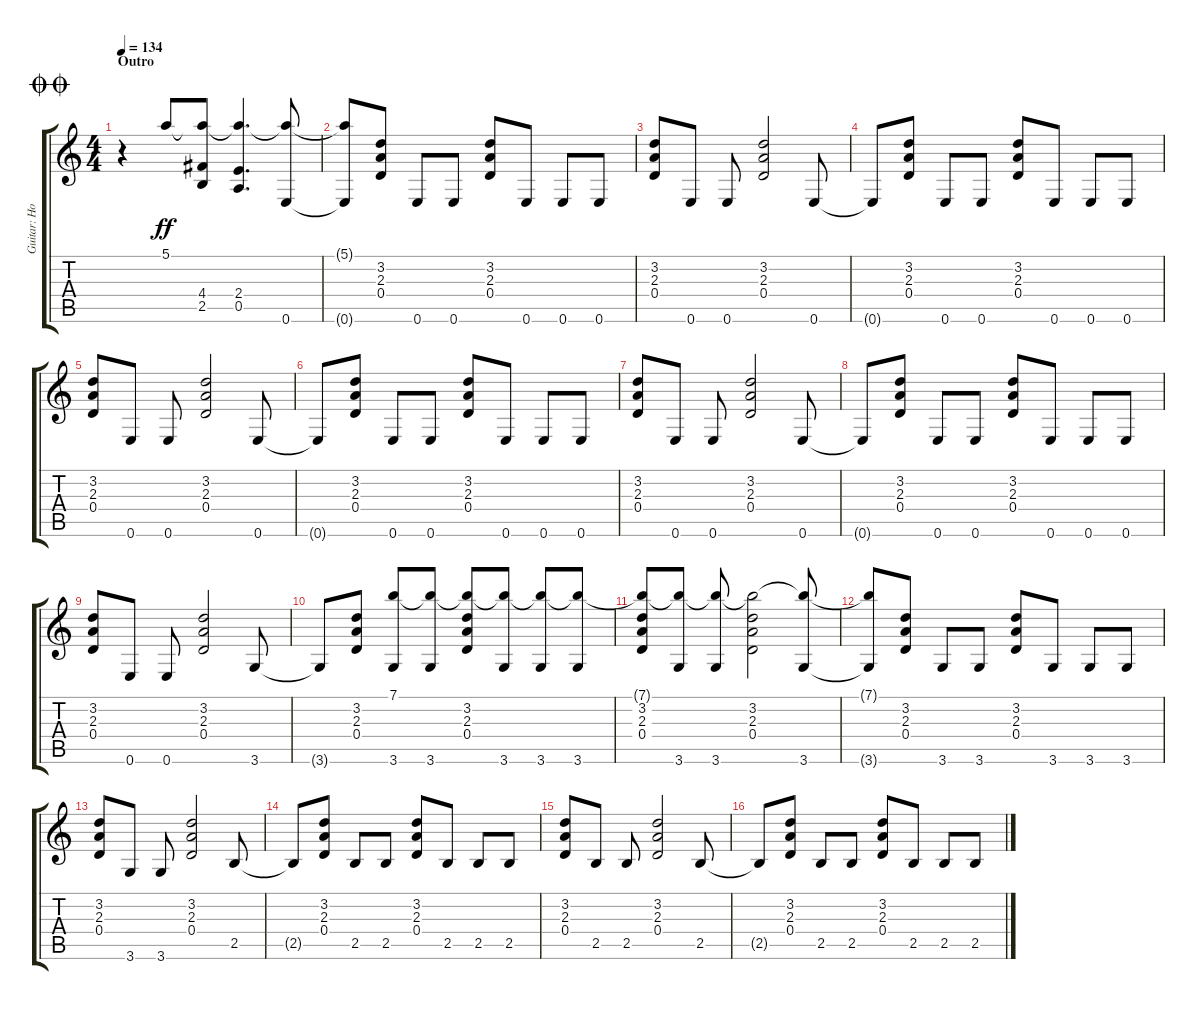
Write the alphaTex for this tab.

\track ("Guitar: Howard" "Guitar: Ho") {instrument overdrivenguitar}
\staff {score tabs}
\tuning (E4 B3 G3 D3 A2 E2) {hide}
\ts (4 4)
\section ("" "Outro")
\jump doublecoda
\tempo 134
\clef g2
\ks c
r.4{dy ff} 5.1.8 (5.1{t} 4.4 2.5).8 (5.1{t} 2.4 0.5).4{d} (5.1{t} 0.6).8 |
(5.1{t} 0.6{t}).8 (3.2 2.3 0.4).8 0.6.8 0.6.8 (3.2 2.3 0.4).8 0.6.8 0.6.8 0.6.8 |
(3.2 2.3 0.4).8 0.6.8 0.6.8 (3.2 2.3 0.4).2 0.6.8 |
0.6{t}.8 (3.2 2.3 0.4).8 0.6.8 0.6.8 (3.2 2.3 0.4).8 0.6.8 0.6.8 0.6.8 |
(3.2 2.3 0.4).8 0.6.8 0.6.8 (3.2 2.3 0.4).2 0.6.8 |
0.6{t}.8 (3.2 2.3 0.4).8 0.6.8 0.6.8 (3.2 2.3 0.4).8 0.6.8 0.6.8 0.6.8 |
(3.2 2.3 0.4).8 0.6.8 0.6.8 (3.2 2.3 0.4).2 0.6.8 |
0.6{t}.8 (3.2 2.3 0.4).8 0.6.8 0.6.8 (3.2 2.3 0.4).8 0.6.8 0.6.8 0.6.8 |
(3.2 2.3 0.4).8 0.6.8 0.6.8 (3.2 2.3 0.4).2 3.6.8 |
3.6{t}.8 (3.2 2.3 0.4).8 (7.1 3.6).8 (7.1{t} 3.6).8 (7.1{t} 3.2 2.3 0.4).8 (7.1{t} 3.6).8 (7.1{t} 3.6).8 (7.1{t} 3.6).8 |
(7.1{t} 3.2 2.3 0.4).8 (7.1{t} 3.6).8 (7.1{t} 3.6).8 (7.1{t} 3.2 2.3 0.4).2 (7.1{t} 3.6).8 |
(7.1{t} 3.6{t}).8 (3.2 2.3 0.4).8 3.6.8 3.6.8 (3.2 2.3 0.4).8 3.6.8 3.6.8 3.6.8 |
(3.2 2.3 0.4).8 3.6.8 3.6.8 (3.2 2.3 0.4).2 2.5.8 |
2.5{t}.8 (3.2 2.3 0.4).8 2.5.8 2.5.8 (3.2 2.3 0.4).8 2.5.8 2.5.8 2.5.8 |
(3.2 2.3 0.4).8 2.5.8 2.5.8 (3.2 2.3 0.4).2 2.5.8 |
2.5{t}.8 (3.2 2.3 0.4).8 2.5.8 2.5.8 (3.2 2.3 0.4).8 2.5.8 2.5.8 2.5.8
